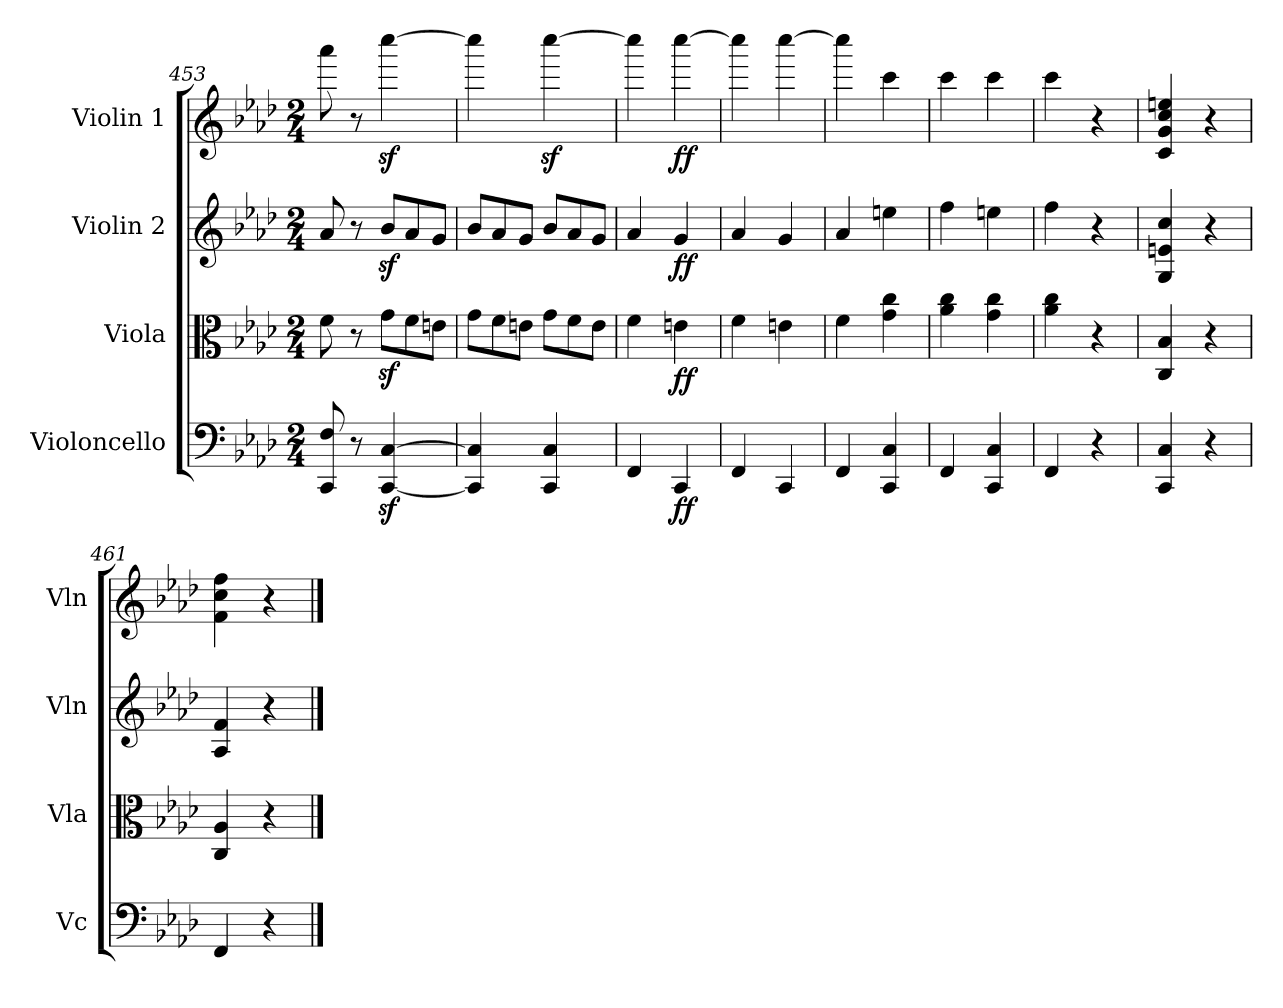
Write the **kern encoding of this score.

**kern	**dynam	**kern	**dynam	**kern	**dynam	**kern	**dynam
*part4	*part4	*part3	*part3	*part2	*part2	*part1	*part1
*staff4	*staff4	*staff3	*staff3	*staff2	*staff2	*staff1	*staff1
*I"Violoncello	*	*I"Viola	*	*I"Violin 2	*	*I"Violin 1	*
*I'Vc	*	*I'Vla	*	*I'Vln	*	*I'Vln	*
*clefF4	*	*clefC3	*	*clefG2	*	*clefG2	*
*k[b-e-a-d-]	*	*k[b-e-a-d-]	*	*k[b-e-a-d-]	*	*k[b-e-a-d-]	*
*M2/4	*	*M2/4	*	*M2/4	*	*M2/4	*
=453	=453	=453	=453	=453	=453	=453	=453
8CC/ 8F/	.	8f\	.	8a-/	.	8aaa-\	.
8r	.	8r	.	8r	.	8r	.
*	*	*Xtuplet	*	*Xtuplet	*	*	*
[4CC/z< [4C/z<	.	12gz<\L	.	12b-z</L	.	[4ccccz<\	.
.	.	12f\	.	12a-/	.	.	.
.	.	12en\J	.	12g/J	.	.	.
=454	=454	=454	=454	=454	=454	=454	=454
4CC/] 4C/]	.	12g\L	.	12b-/L	.	4cccc\]	.
.	.	12f\	.	12a-/	.	.	.
.	.	12en\J	.	12g/J	.	.	.
4CC/ 4C/	.	12g\L	.	12b-/L	.	[4ccccz<\	.
.	.	12f\	.	12a-/	.	.	.
.	.	12e\J	.	12g/J	.	.	.
=455	=455	=455	=455	=455	=455	=455	=455
4FF/	.	4f\	.	4a-/	.	4cccc\]	.
!	!LO:DY:b	!	!LO:DY:b	!	!LO:DY:b	!	!LO:DY:b
4CC/	ff	4en\	ff	4g/	ff	[4cccc\	ff
=456	=456	=456	=456	=456	=456	=456	=456
4FF/	.	4f\	.	4a-/	.	4cccc\]	.
4CC/	.	4en\	.	4g/	.	[4cccc\	.
=457	=457	=457	=457	=457	=457	=457	=457
4FF/	.	4f\	.	4a-/	.	4cccc\]	.
4CC/ 4C/	.	4g\ 4cc\	.	4een\	.	4ccc\	.
=458	=458	=458	=458	=458	=458	=458	=458
4FF/	.	4a-\ 4cc\	.	4ff\	.	4ccc\	.
4CC/ 4C/	.	4g\ 4cc\	.	4een\	.	4ccc\	.
=459	=459	=459	=459	=459	=459	=459	=459
4FF/	.	4a-\ 4cc\	.	4ff\	.	4ccc\	.
4r	.	4r	.	4r	.	4r	.
=460	=460	=460	=460	=460	=460	=460	=460
4CC/ 4C/	.	4C/ 4B-/	.	4G/ 4en/ 4cc/	.	4c/ 4g/ 4cc/ 4een/	.
4r	.	4r	.	4r	.	4r	.
=461	=461	=461	=461	=461	=461	=461	=461
4FF/	.	4C/ 4A-/	.	4A-/ 4f/	.	4f\ 4cc\ 4ff\	.
4r	.	4r	.	4r	.	4r	.
==	==	==	==	==	==	==	==
*-	*-	*-	*-	*-	*-	*-	*-
